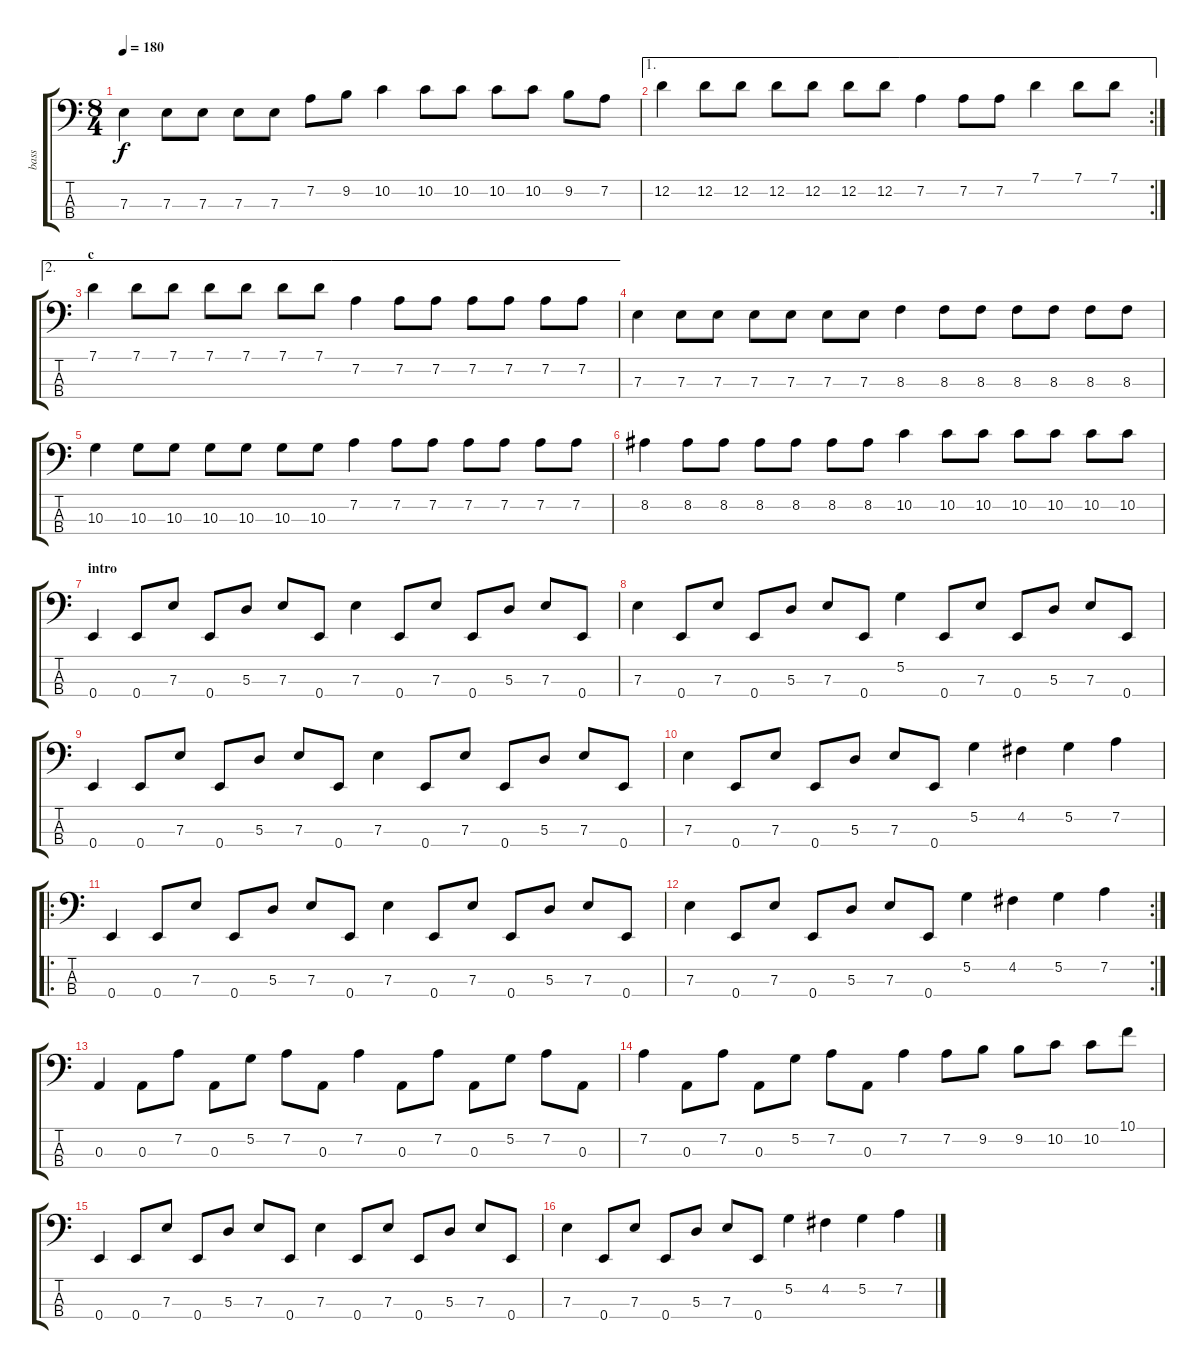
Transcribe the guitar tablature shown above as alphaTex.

\track ("bass" "bass") {instrument electricbassfinger}
\staff {score tabs}
\tuning (G2 D2 A1 E1) {hide}
\ts (8 4)
\tempo 180
\clef f4
\ks c
7.3.4{dy f} 7.3.8 7.3.8 7.3.8 7.3.8 7.2.8 9.2.8 10.2.4 10.2.8 10.2.8 10.2.8 10.2.8 9.2.8 7.2.8 |
\ae 1
\rc 2
12.2.4 12.2.8 12.2.8 12.2.8 12.2.8 12.2.8 12.2.8 7.2.4 7.2.8 7.2.8 7.1.4 7.1.8 7.1.8 |
\ae 2
\section ("" "c")
7.1.4 7.1.8 7.1.8 7.1.8 7.1.8 7.1.8 7.1.8 7.2.4 7.2.8 7.2.8 7.2.8 7.2.8 7.2.8 7.2.8 |
7.3.4 7.3.8 7.3.8 7.3.8 7.3.8 7.3.8 7.3.8 8.3.4 8.3.8 8.3.8 8.3.8 8.3.8 8.3.8 8.3.8 |
10.3.4 10.3.8 10.3.8 10.3.8 10.3.8 10.3.8 10.3.8 7.2.4 7.2.8 7.2.8 7.2.8 7.2.8 7.2.8 7.2.8 |
8.2.4 8.2.8 8.2.8 8.2.8 8.2.8 8.2.8 8.2.8 10.2.4 10.2.8 10.2.8 10.2.8 10.2.8 10.2.8 10.2.8 |
\section ("" "intro")
0.4.4 0.4.8 7.3.8 0.4.8 5.3.8 7.3.8 0.4.8 7.3.4 0.4.8 7.3.8 0.4.8 5.3.8 7.3.8 0.4.8 |
7.3.4 0.4.8 7.3.8 0.4.8 5.3.8 7.3.8 0.4.8 5.2.4 0.4.8 7.3.8 0.4.8 5.3.8 7.3.8 0.4.8 |
0.4.4 0.4.8 7.3.8 0.4.8 5.3.8 7.3.8 0.4.8 7.3.4 0.4.8 7.3.8 0.4.8 5.3.8 7.3.8 0.4.8 |
7.3.4 0.4.8 7.3.8 0.4.8 5.3.8 7.3.8 0.4.8 5.2.4 4.2.4 5.2.4 7.2.4 |
\ro
0.4.4 0.4.8 7.3.8 0.4.8 5.3.8 7.3.8 0.4.8 7.3.4 0.4.8 7.3.8 0.4.8 5.3.8 7.3.8 0.4.8 |
\rc 2
7.3.4 0.4.8 7.3.8 0.4.8 5.3.8 7.3.8 0.4.8 5.2.4 4.2.4 5.2.4 7.2.4 |
0.3.4 0.3.8 7.2.8 0.3.8 5.2.8 7.2.8 0.3.8 7.2.4 0.3.8 7.2.8 0.3.8 5.2.8 7.2.8 0.3.8 |
7.2.4 0.3.8 7.2.8 0.3.8 5.2.8 7.2.8 0.3.8 7.2.4 7.2.8 9.2.8 9.2.8 10.2.8 10.2.8 10.1.8 |
0.4.4 0.4.8 7.3.8 0.4.8 5.3.8 7.3.8 0.4.8 7.3.4 0.4.8 7.3.8 0.4.8 5.3.8 7.3.8 0.4.8 |
7.3.4 0.4.8 7.3.8 0.4.8 5.3.8 7.3.8 0.4.8 5.2.4 4.2.4 5.2.4 7.2.4
